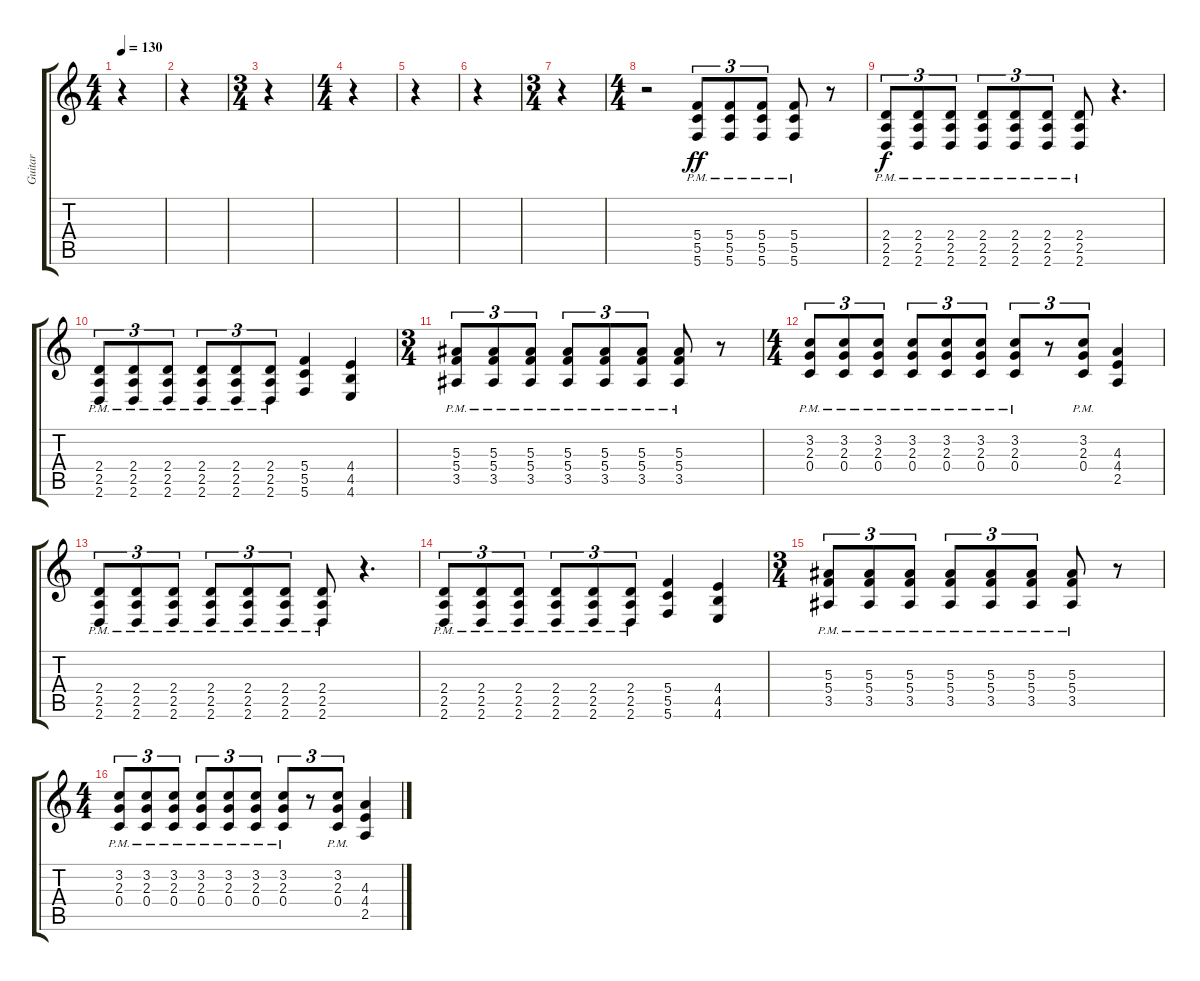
\track ("Guitar" "Guitar") {instrument distortionguitar}
\staff {score tabs}
\tuning (D4 A3 F3 C3 G2 C2) {hide}
\ts (4 4)
\tempo 130
\clef g2
\ks c
r.4{dy ff} |
r.4 |
\ts (3 4)
r.4 |
\ts (4 4)
r.4 |
r.4 |
r.4 |
\ts (3 4)
r.4 |
\ts (4 4)
r.2 (5.4{pm} 5.5{pm} 5.6{pm}).8{tu (3 2)} (5.4{pm} 5.5{pm} 5.6{pm}).8{tu (3 2)} (5.4{pm} 5.5{pm} 5.6{pm}).8{tu (3 2)} (5.4{pm} 5.5{pm} 5.6{pm}).8 r.8 |
(2.4{pm} 2.5{pm} 2.6{pm}).8{tu (3 2) dy f} (2.4{pm} 2.5{pm} 2.6{pm}).8{tu (3 2)} (2.4{pm} 2.5{pm} 2.6{pm}).8{tu (3 2)} (2.4{pm} 2.5{pm} 2.6{pm}).8{tu (3 2)} (2.4{pm} 2.5{pm} 2.6{pm}).8{tu (3 2)} (2.4{pm} 2.5{pm} 2.6{pm}).8{tu (3 2)} (2.4{pm} 2.5{pm} 2.6{pm}).8 r.4{d} |
(2.4{pm} 2.5{pm} 2.6{pm}).8{tu (3 2)} (2.4{pm} 2.5{pm} 2.6{pm}).8{tu (3 2)} (2.4{pm} 2.5{pm} 2.6{pm}).8{tu (3 2)} (2.4{pm} 2.5{pm} 2.6{pm}).8{tu (3 2)} (2.4{pm} 2.5{pm} 2.6{pm}).8{tu (3 2)} (2.4{pm} 2.5{pm} 2.6{pm}).8{tu (3 2)} (5.4 5.5 5.6).4 (4.4 4.5 4.6).4 |
\ts (3 4)
(5.3{pm} 5.4{pm} 3.5{pm}).8{tu (3 2)} (5.3{pm} 5.4{pm} 3.5{pm}).8{tu (3 2)} (5.3{pm} 5.4{pm} 3.5{pm}).8{tu (3 2)} (5.3{pm} 5.4{pm} 3.5{pm}).8{tu (3 2)} (5.3{pm} 5.4{pm} 3.5{pm}).8{tu (3 2)} (5.3{pm} 5.4{pm} 3.5{pm}).8{tu (3 2)} (5.3{pm} 5.4{pm} 3.5{pm}).8 r.8 |
\ts (4 4)
(3.2{pm} 2.3{pm} 0.4{pm}).8{tu (3 2)} (3.2{pm} 2.3{pm} 0.4{pm}).8{tu (3 2)} (3.2{pm} 2.3{pm} 0.4{pm}).8{tu (3 2)} (3.2{pm} 2.3{pm} 0.4{pm}).8{tu (3 2)} (3.2{pm} 2.3{pm} 0.4{pm}).8{tu (3 2)} (3.2{pm} 2.3{pm} 0.4{pm}).8{tu (3 2)} (3.2{pm} 2.3{pm} 0.4{pm}).8{tu (3 2)} r.8{tu (3 2)} (3.2{pm} 2.3{pm} 0.4{pm}).8{tu (3 2)} (4.3 4.4 2.5).4 |
(2.4{pm} 2.5{pm} 2.6{pm}).8{tu (3 2)} (2.4{pm} 2.5{pm} 2.6{pm}).8{tu (3 2)} (2.4{pm} 2.5{pm} 2.6{pm}).8{tu (3 2)} (2.4{pm} 2.5{pm} 2.6{pm}).8{tu (3 2)} (2.4{pm} 2.5{pm} 2.6{pm}).8{tu (3 2)} (2.4{pm} 2.5{pm} 2.6{pm}).8{tu (3 2)} (2.4{pm} 2.5{pm} 2.6{pm}).8 r.4{d} |
(2.4{pm} 2.5{pm} 2.6{pm}).8{tu (3 2)} (2.4{pm} 2.5{pm} 2.6{pm}).8{tu (3 2)} (2.4{pm} 2.5{pm} 2.6{pm}).8{tu (3 2)} (2.4{pm} 2.5{pm} 2.6{pm}).8{tu (3 2)} (2.4{pm} 2.5{pm} 2.6{pm}).8{tu (3 2)} (2.4{pm} 2.5{pm} 2.6{pm}).8{tu (3 2)} (5.4 5.5 5.6).4 (4.4 4.5 4.6).4 |
\ts (3 4)
(5.3{pm} 5.4{pm} 3.5{pm}).8{tu (3 2)} (5.3{pm} 5.4{pm} 3.5{pm}).8{tu (3 2)} (5.3{pm} 5.4{pm} 3.5{pm}).8{tu (3 2)} (5.3{pm} 5.4{pm} 3.5{pm}).8{tu (3 2)} (5.3{pm} 5.4{pm} 3.5{pm}).8{tu (3 2)} (5.3{pm} 5.4{pm} 3.5{pm}).8{tu (3 2)} (5.3{pm} 5.4{pm} 3.5{pm}).8 r.8 |
\ts (4 4)
(3.2{pm} 2.3{pm} 0.4{pm}).8{tu (3 2)} (3.2{pm} 2.3{pm} 0.4{pm}).8{tu (3 2)} (3.2{pm} 2.3{pm} 0.4{pm}).8{tu (3 2)} (3.2{pm} 2.3{pm} 0.4{pm}).8{tu (3 2)} (3.2{pm} 2.3{pm} 0.4{pm}).8{tu (3 2)} (3.2{pm} 2.3{pm} 0.4{pm}).8{tu (3 2)} (3.2{pm} 2.3{pm} 0.4{pm}).8{tu (3 2)} r.8{tu (3 2)} (3.2{pm} 2.3{pm} 0.4{pm}).8{tu (3 2)} (4.3 4.4 2.5).4
